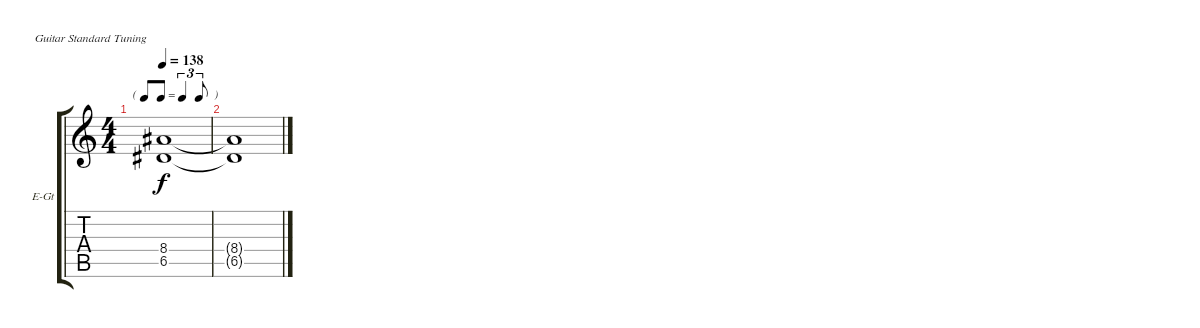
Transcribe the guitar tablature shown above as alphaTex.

\bracketExtendMode groupsimilarinstruments
\firstSystemTrackNameOrientation horizontal
\otherSystemsTrackNameOrientation horizontal
\track ("Nick" "E-Gt") {instrument overdrivenguitar}
\staff {score tabs}
\tuning (E4 B3 G3 D3 A2 E2)
\ts (4 4)
\tf triplet8th
\tempo 138
\clef g2
\ks c
(8.4 6.5).1{dy f} |
(8.4{t} 6.5{t}).1
